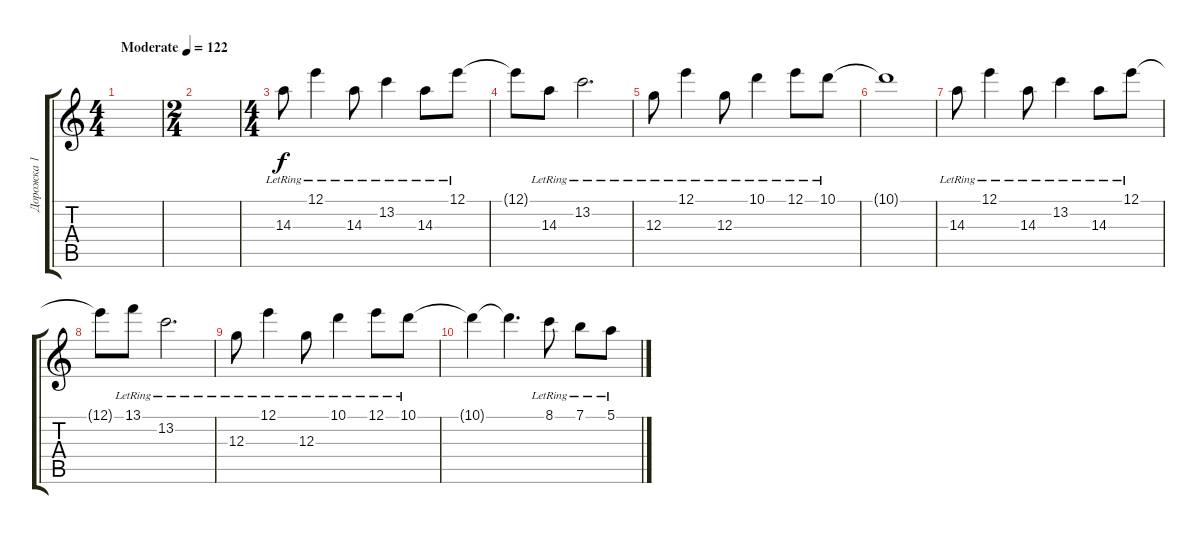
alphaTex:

\track ("Дорожка 1" "Дорожка 1") {instrument overdrivenguitar}
\staff {score tabs}
\tuning (E4 B3 G3 D3 A2 E2) {hide}
\ts (4 4)
\tempo (122 "Moderate")
\clef g2
\ks c
|
\ts (2 4)
|
\ts (4 4)
14.3{lr}.8 12.1{lr}.4 14.3{lr}.8 13.2{lr}.4 14.3{lr}.8 12.1{lr}.8 |
12.1{t}.8 14.3{lr}.8 13.2{lr}.2{d} |
12.3{lr}.8 12.1{lr}.4 12.3{lr}.8 10.1{lr}.4 12.1{lr}.8 10.1{lr}.8 |
10.1{t}.1 |
14.3{lr}.8 12.1{lr}.4 14.3{lr}.8 13.2{lr}.4 14.3{lr}.8 12.1{lr}.8 |
12.1{t}.8 13.1{lr}.8 13.2{lr}.2{d} |
12.3{lr}.8 12.1{lr}.4 12.3{lr}.8 10.1{lr}.4 12.1{lr}.8 10.1{lr}.8 |
10.1{t}.4 10.1{t}.4{d} 8.1{lr}.8 7.1{lr}.8 5.1{lr}.8
